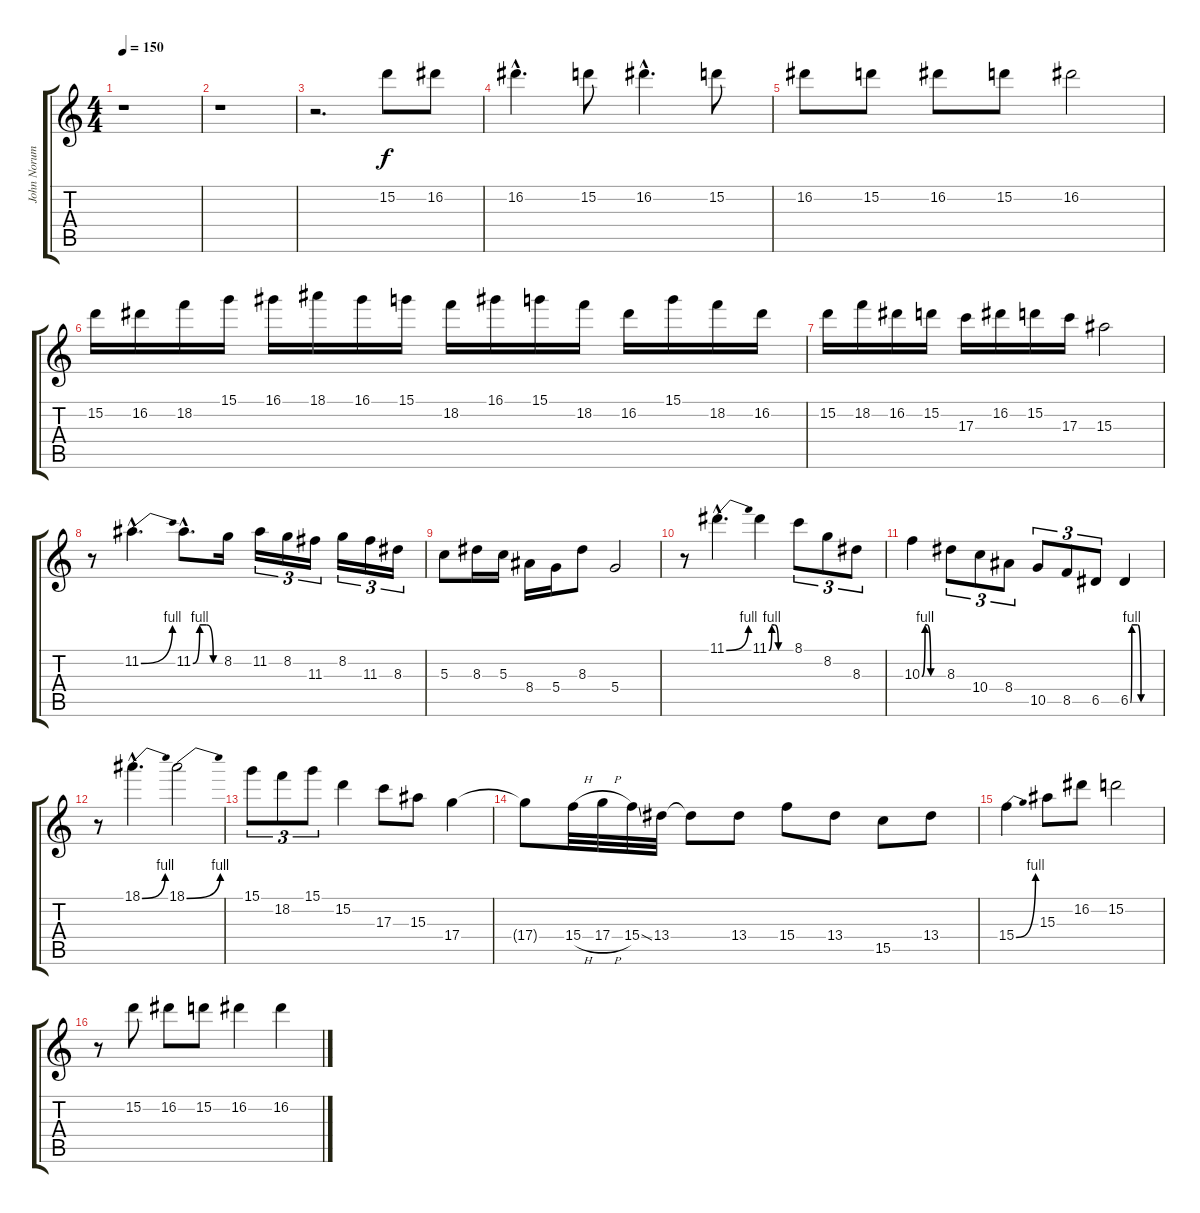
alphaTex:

\track ("John Norum Lead II" "John Norum") {instrument overdrivenguitar}
\staff {score tabs}
\tuning (E4 B3 G3 D3 A2 E2) {hide}
\ts (4 4)
\tempo 150
\clef g2
\ks c
r.1{dy f} |
r.1 |
r.2{d} 15.2.8 16.2.8 |
16.2{hac}.4{d} 15.2.8 16.2{hac}.4{d} 15.2.8 |
16.2.8 15.2.8 16.2.8 15.2.8 16.2.2 |
15.2.16 16.2.16 18.2.16 15.1.16 16.1.16 18.1.16 16.1.16 15.1.16 18.2.16 16.1.16 15.1.16 18.2.16 16.2.16 15.1.16 18.2.16 16.2.16 |
15.2.16 18.2.16 16.2.16 15.2.16 17.3.16 16.2.16 15.2.16 17.3.16 15.3.2 |
r.8 11.2{be (bend 0 0 60 4) hac}.4{d} 11.2{be (custom 0 0 15 4 30 4 45 0 60 0) hac}.8{d} 8.2.16 11.2.16{tu (3 2)} 8.2.16{tu (3 2)} 11.3.16{tu (3 2)} 8.2.16{tu (3 2)} 11.3.16{tu (3 2)} 8.3.16{tu (3 2)} |
5.3.8 8.3.16 5.3.16 8.4.16 5.4.16 8.3.8 5.4.2 |
r.8 11.1{be (bend 0 0 60 4) hac}.4{d} 11.1{be (custom 0 0 8 4 15 4 26 0 45 0 60 0)}.4 8.1.8{tu (3 2)} 8.2.8{tu (3 2)} 8.3.8{tu (3 2)} |
10.3{be (custom 0 0 9 4 15 4 25 0 45 0 60 0)}.4 8.3.8{tu (3 2)} 10.4.8{tu (3 2)} 8.4.8{tu (3 2)} 10.5.8{tu (3 2)} 8.5.8{tu (3 2)} 6.5.8{tu (3 2)} 6.5{be (custom 0 0 3 4 15 4 22 0 45 0 60 0)}.4 |
r.8 18.1{be (bend 0 0 60 4) hac}.4{d} 18.1{be (bend 0 0 60 4)}.2 |
15.1.8{tu (3 2)} 18.2.8{tu (3 2)} 15.1.8{tu (3 2)} 15.2.4 17.3.8 15.3.8 17.4.4 |
17.4{t}.8 15.4{h}.32 17.4{h}.32 15.4{ss}.32 13.4.32 13.4{t}.8 13.4.8 15.4.8 13.4.8 15.5.8 13.4.8 |
15.4{be (bend 0 0 60 4)}.4 15.3.8 16.2.8 15.2.2 |
r.8 15.2.8 16.2.8 15.2.8 16.2.4 16.2.4
